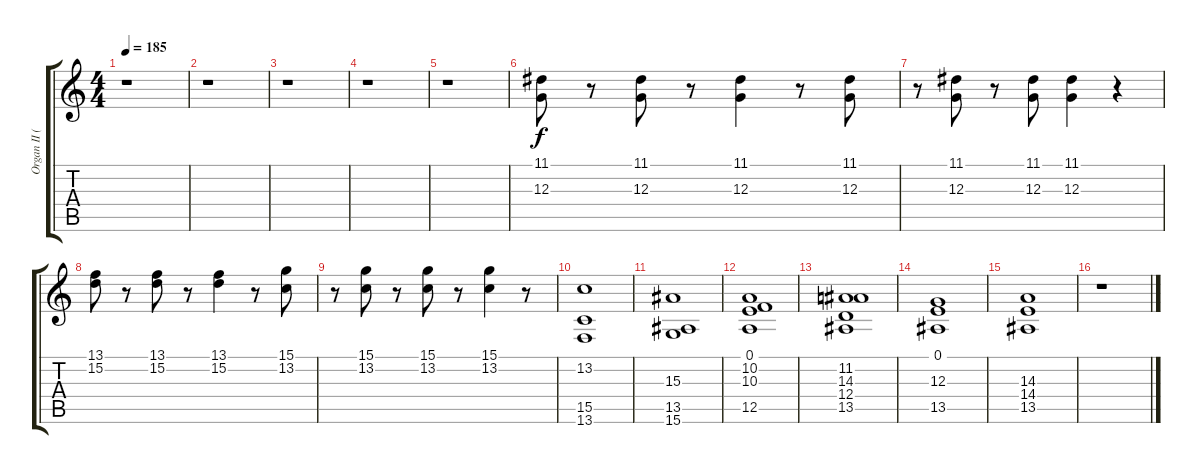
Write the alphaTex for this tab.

\track ("Organ II (Synth V)" "Organ II (") {instrument percussiveorgan}
\staff {score tabs}
\tuning (E4 B3 G3 D3 A2 E2) {hide}
\ts (4 4)
\tempo 185
\clef g2
\ks c
r.1{dy f} |
r.1 |
r.1 |
r.1 |
r.1 |
(11.1 12.3).8 r.8 (11.1 12.3).8 r.8 (11.1 12.3).4 r.8 (11.1 12.3).8 |
r.8 (11.1 12.3).8 r.8 (11.1 12.3).8 (11.1 12.3).4 r.4 |
(13.1 15.2).8 r.8 (13.1 15.2).8 r.8 (13.1 15.2).4 r.8 (15.1 13.2).8 |
r.8 (15.1 13.2).8 r.8 (15.1 13.2).8 r.8 (15.1 13.2).4 r.8 |
(13.2 15.5 13.6).1 |
(15.3 13.5 15.6).1 |
(0.1 10.2 10.3 12.5).1 |
(11.2 14.3 12.4 13.5).1 |
(0.1 12.3 13.5).1 |
(14.3 14.4 13.5).1 |
r.1
